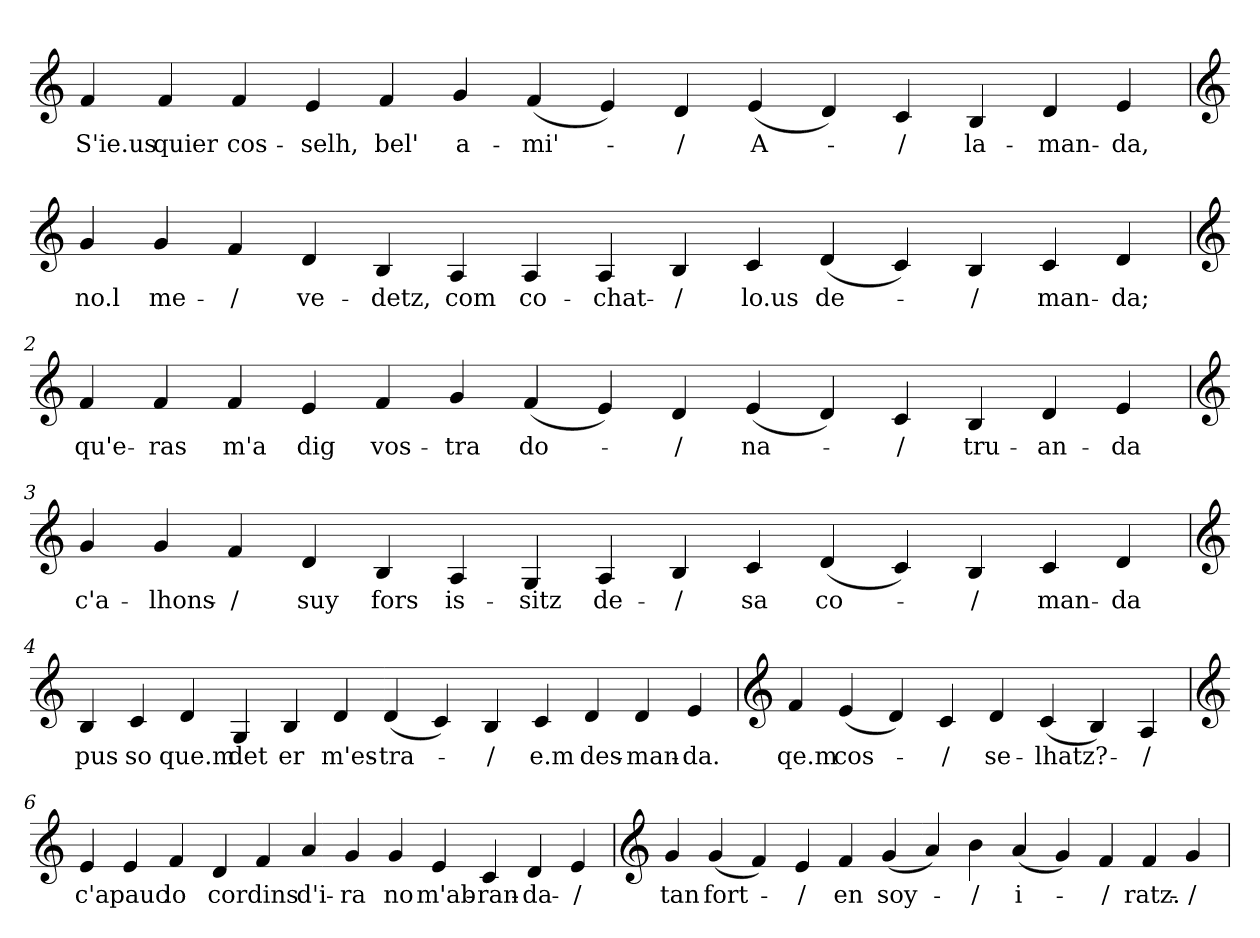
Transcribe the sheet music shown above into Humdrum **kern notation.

**kern	**text
*part1	*part1
*staff1	*staff1
*clefG2	*
=	=
4f	S'ie.us
4f	quier
4f	cos-
4e	-selh,
4f	bel'
4g	a-
(4f	-mi'-
4e)	.
4d	-/
(4e	A-
4d)	.
4c	-/
4B	la-
4d	-man-
4e	-da,
=1	=1
*clefG2	*
4g	no.l
4g	me-
4f	-/
4d	ve-
4B	-detz,
4A	com
4A	co-
4A	-chat-
4B	-/
4c	lo.us
(4d	de-
4c)	.
4B	-/
4c	man-
4d	-da;
=2	=2
*clefG2	*
4f	qu'e-
4f	-ras
4f	m'a
4e	dig
4f	vos-
4g	-tra
(4f	do-
4e)	.
4d	-/
(4e	na-
4d)	.
4c	-/
4B	tru-
4d	-an-
4e	-da
=3	=3
*clefG2	*
4g	c'a-
4g	-lhons-
4f	-/
4d	suy
4B	fors
4A	is-
4G	-sitz
4A	de-
4B	-/
4c	sa
(4d	co-
4c)	.
4B	-/
4c	man-
4d	-da
=4	=4
*clefG2	*
4B	pus
4c	so
4d	que.m
4G	det
4B	er
4d	m'es-
(4d	-tra-
4c)	.
4B	-/
4c	e.m
4d	des-
4d	-man-
4e	-da.
=5	=5
*clefG2	*
4f	qe.m
(4e	cos-
4d)	.
4c	-/
4d	se-
(4c	-lhatz?-
4B)	.
4A	-/
=6	=6
*clefG2	*
4e	c'a
4e	pauc
4f	lo
4d	cor
4f	dins
4a	d'i-
4g	-ra
4g	no
4e	m'ab-
4c	-ran-
4d	-da-
4e	-/
=7	=7
*clefG2	*
4g	tan
(4g	fort-
4f)	.
4e	-/
4f	en
(4g	soy-
4a)	.
4b	-/
(4a	i-
4g)	.
4f	-/
4f	ratz.-
4g	-/
=	=
*-	*-
